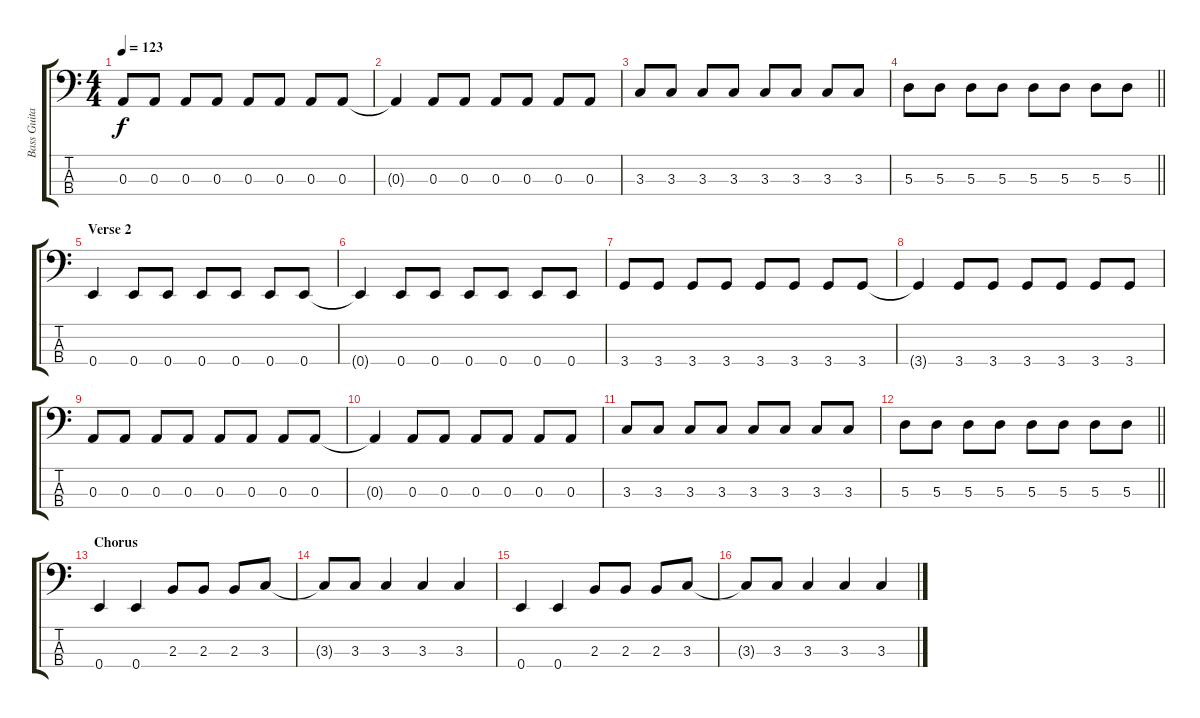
\track ("Bass Guitar" "Bass Guita") {instrument slapbass2}
\staff {score tabs}
\tuning (G2 D2 A1 E1) {hide}
\ts (4 4)
\tempo 123
\clef f4
\ks c
0.3.8{dy f} 0.3.8 0.3.8 0.3.8 0.3.8 0.3.8 0.3.8 0.3.8 |
0.3{t}.4 0.3.8 0.3.8 0.3.8 0.3.8 0.3.8 0.3.8 |
3.3.8 3.3.8 3.3.8 3.3.8 3.3.8 3.3.8 3.3.8 3.3.8 |
\barLineRight lightlight
5.3.8 5.3.8 5.3.8 5.3.8 5.3.8 5.3.8 5.3.8 5.3.8 |
\section ("" "Verse 2")
0.4.4 0.4.8 0.4.8 0.4.8 0.4.8 0.4.8 0.4.8 |
0.4{t}.4 0.4.8 0.4.8 0.4.8 0.4.8 0.4.8 0.4.8 |
3.4.8 3.4.8 3.4.8 3.4.8 3.4.8 3.4.8 3.4.8 3.4.8 |
3.4{t}.4 3.4.8 3.4.8 3.4.8 3.4.8 3.4.8 3.4.8 |
0.3.8 0.3.8 0.3.8 0.3.8 0.3.8 0.3.8 0.3.8 0.3.8 |
0.3{t}.4 0.3.8 0.3.8 0.3.8 0.3.8 0.3.8 0.3.8 |
3.3.8 3.3.8 3.3.8 3.3.8 3.3.8 3.3.8 3.3.8 3.3.8 |
\barLineRight lightlight
5.3.8 5.3.8 5.3.8 5.3.8 5.3.8 5.3.8 5.3.8 5.3.8 |
\section ("" "Chorus")
0.4.4 0.4.4 2.3.8 2.3.8 2.3.8 3.3.8 |
3.3{t}.8 3.3.8 3.3.4 3.3.4 3.3.4 |
0.4.4 0.4.4 2.3.8 2.3.8 2.3.8 3.3.8 |
3.3{t}.8 3.3.8 3.3.4 3.3.4 3.3.4
